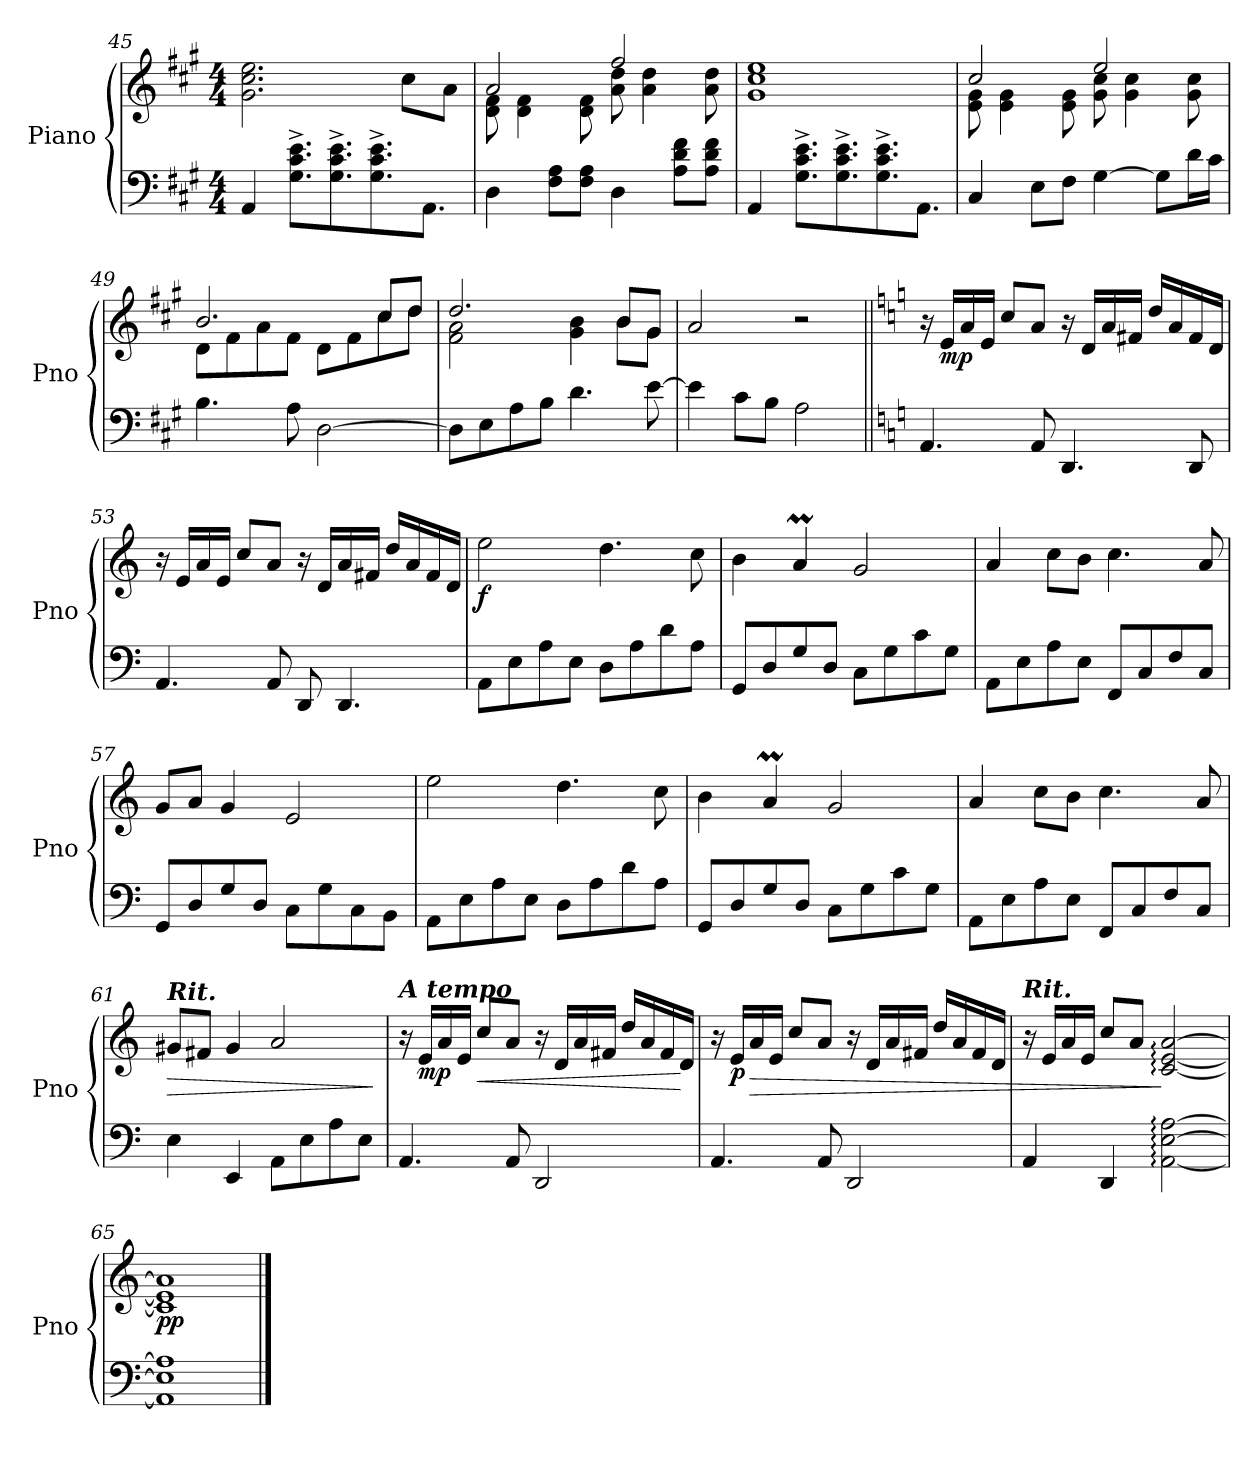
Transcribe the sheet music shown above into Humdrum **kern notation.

**kern	**kern	**dynam
*part1	*part1	*part1
*staff2	*staff1	*staff1/2
*I"Piano	*	*
*I'Pno	*	*
*clefF4	*clefG2	*
*k[f#c#g#]	*k[f#c#g#]	*
*M4/4	*M4/4	*
=45	=45	=45
4AA/	2.g#\ 2.cc#\ 2.ee\	.
8.G#\^ 8.c#\^ 8.e\^L	.	.
8.G#\^ 8.c#\^ 8.e\^	.	.
8.G#\^ 8.c#\^ 8.e\^	.	.
.	8cc#\L	.
8.AA\J	.	.
.	8a\J	.
=46	=46	=46
*	*^	*
4D\	2a/	8d\ 8f#\	.
.	.	4d\ 4f#\	.
8F#\ 8A\L	.	.	.
8F#\ 8A\J	.	8d\ 8f#\	.
4D\	2ff#/	8a\ 8dd\	.
.	.	4a\ 4dd\	.
8A\ 8d\ 8f#\L	.	.	.
8A\ 8d\ 8f#\J	.	8a\ 8dd\	.
*	*v	*v	*
=47	=47	=47
4AA/	1g# 1cc# 1ee	.
8.G#\^ 8.c#\^ 8.e\^L	.	.
8.G#\^ 8.c#\^ 8.e\^	.	.
8.G#\^ 8.c#\^ 8.e\^	.	.
8.AA\J	.	.
!!LO:LB:g=z
=48	=48	=48
*	*^	*
4C#/	2cc#/	8e\ 8g#\	.
.	.	4e\ 4g#\	.
8E\L	.	.	.
8F#\J	.	8e\ 8g#\	.
[4G#\	2ee/	8g#\ 8cc#\	.
.	.	4g#\ 4cc#\	.
8G#\L]	.	.	.
16d\L	.	8g#\ 8cc#\	.
16c#\JJ	.	.	.
=49	=49	=49	=49
4.B\	2.b/	8d\L	.
.	.	8f#\	.
.	.	8a\	.
8A\	.	8f#\J	.
[2D\	.	8d\L	.
.	.	8f#\	.
.	8cc#/L	8cc#\	.
.	8dd/J	8dd\J	.
=50	=50	=50	=50
8D\L]	2.dd/	2f#\ 2a\	.
8E\	.	.	.
8A\	.	.	.
8B\J	.	.	.
4.d\	.	4g#\ 4b\	.
.	8b/L	8b\L	.
[8e\	8g#/J	8g#\J	.
*	*v	*v	*
=51	=51	=51
4e\]	2a/	.
8c#\L	.	.
8B\J	.	.
2A\	2r	.
!!LO:PB:g=z
=52||	=52||	=52||
*k[]	*k[]	*
4.AA/	16r	.
!	!	!LO:DY:b
.	16e/LL	mp
.	16a/	.
.	16e/JJ	.
.	8cc/L	.
8AA/	8a/J	.
4.DD/	16r	.
.	16d/LL	.
.	16a/	.
.	16f#X/JJ	.
.	16dd/LL	.
.	16a/	.
8DD/	16f#/	.
.	16d/JJ	.
=53	=53	=53
4.AA/	16r	.
.	16e/LL	.
.	16a/	.
.	16e/JJ	.
.	8cc/L	.
8AA/	8a/J	.
8DD/	16r	.
.	16d/LL	.
4.DD/	16a/	.
.	16f#X/JJ	.
.	16dd/LL	.
.	16a/	.
.	16f#/	.
.	16d/JJ	.
=54	=54	=54
!	!	!LO:DY:b
8AA\L	2ee\	f
8E\	.	.
8A\	.	.
8E\J	.	.
8D\L	4.dd\	.
8A\	.	.
8d\	.	.
8A\J	8cc\	.
!!LO:LB:g=z
=55	=55	=55
8GG/L	4b\	.
8D/	.	.
8G/	4aM/	.
8D/J	.	.
8C\L	2g/	.
8G\	.	.
8c\	.	.
8G\J	.	.
=56	=56	=56
8AA\L	4a/	.
8E\	.	.
8A\	8cc\L	.
8E\J	8b\J	.
8FF/L	4.cc\	.
8C/	.	.
8F/	.	.
8C/J	8a/	.
=57	=57	=57
8GG/L	8g/L	.
8D/	8a/J	.
8G/	4g/	.
8D/J	.	.
8C\L	2e/	.
8G\	.	.
8C\	.	.
8BB\J	.	.
=58	=58	=58
8AA\L	2ee\	.
8E\	.	.
8A\	.	.
8E\J	.	.
8D\L	4.dd\	.
8A\	.	.
8d\	.	.
8A\J	8cc\	.
=59	=59	=59
8GG/L	4b\	.
8D/	.	.
8G/	4aM/	.
8D/J	.	.
8C\L	2g/	.
8G\	.	.
8c\	.	.
8G\J	.	.
!!LO:LB:g=z
=60	=60	=60
8AA\L	4a/	.
8E\	.	.
8A\	8cc\L	.
8E\J	8b\J	.
8FF/L	4.cc\	.
8C/	.	.
8F/	.	.
8C/J	8a/	.
=61	=61	=61
!	!LO:TX:a:Bi:t=Rit.	!
!	!	!LO:HP:b
4E\	8g#X/L	>
.	8f#X/J	.
4EE/	4g#/	.
8AA\L	2a/	.
8E\	.	.
8A\	.	.
8E\J	.	.
.	.	]
=62	=62	=62
!	!LO:TX:a:Bi:t=A tempo	!
4.AA/	16r	.
!	!	!LO:DY:b
.	16e/LL	mp
.	16a/	.
.	16e/JJ	.
!	!	!LO:HP:b
.	8cc/L	<
8AA/	8a/J	.
2DD/	16r	.
.	16d/LL	.
.	16a/	.
.	16f#X/JJ	.
.	16dd/LL	.
.	16a/	.
.	16f#/	.
.	16d/JJ	[
!!LO:LB:g=z
=63	=63	=63
4.AA/	16r	.
!	!	!LO:DY:b
.	16e/LL	p
!	!	!LO:HP:b
.	16a/	>
.	16e/JJ	.
.	8cc/L	.
8AA/	8a/J	.
2DD/	16r	.
.	16d/LL	.
.	16a/	.
.	16f#X/JJ	.
.	16dd/LL	.
.	16a/	.
.	16f#/	.
.	16d/JJ	.
=64	=64	=64
!	!LO:TX:a:Bi:t=Rit.	!
4AA/	16r	.
.	16e/LL	.
.	16a/	.
.	16e/JJ	.
4DD/	8cc/L	.
.	8a/J	.
[2AA\: [2E\: [2A\:	[2c/: [2e/: [2a/:	]
=65	=65	=65
!	!	!LO:DY:b
1AA] 1E] 1A]	1c] 1e] 1a]	pp
==	==	==
*-	*-	*-
